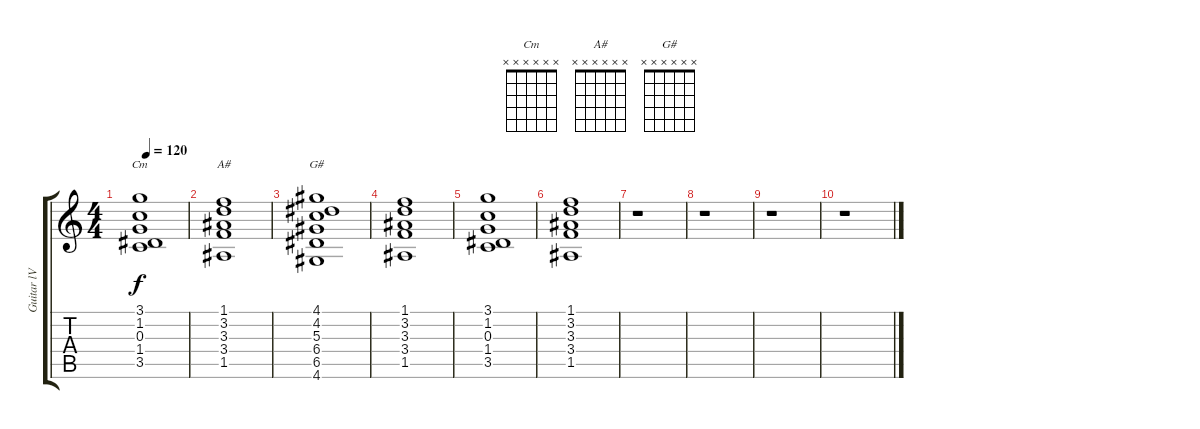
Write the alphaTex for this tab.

\track ("Guitar lV" "Guitar lV") {instrument distortionguitar}
\staff {score tabs}
\tuning (E4 B3 G3 D3 A2 E2) {hide}
\chord ("Cm" x x x x x x) {firstfret 0}
\chord ("A#" x x x x x x) {firstfret 0}
\chord ("G#" x x x x x x) {firstfret 0}
\ts (4 4)
\tempo 120
\clef g2
\ks c
(3.1 1.2 0.3 1.4 3.5).1{ch "Cm" dy f} |
(1.1 3.2 3.3 3.4 1.5).1{ch "A#"} |
(4.1 4.2 5.3 6.4 6.5 4.6).1{ch "G#"} |
(1.1 3.2 3.3 3.4 1.5).1 |
(3.1 1.2 0.3 1.4 3.5).1 |
(1.1 3.2 3.3 3.4 1.5).1 |
r.1 |
r.1 |
r.1 |
r.1
